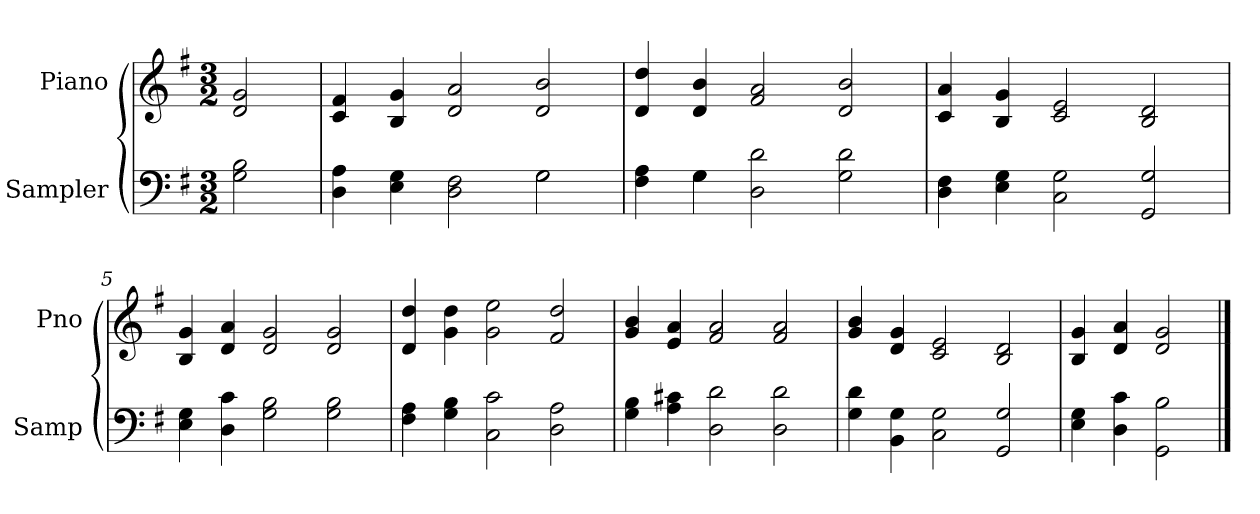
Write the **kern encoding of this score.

**kern	**kern
*part2	*part1
*staff2	*staff1
*I"Sampler	*I"Piano
*I'Samp	*I'Pno
*clefF4	*clefG2
*k[f#]	*k[f#]
*G:	*G:
*M3/2	*M3/2
=1	=1
2G 2B	2d 2g
=2	=2
*^	*
4D 4A	1ryy	4c 4f#
4E 4G	.	4B 4g
2D 2F#	.	2d 2a
2G\	2G	2d 2b
=3	=3	=3
4F# 4A	4ryy	4d 4dd
4G\	4G	4d 4b
2D 2d	1ryy	2f# 2a
2G 2d	.	2d 2b
*v	*v	*
=4	=4
4D 4F#	4c 4a
4E 4G	4B 4g
2C 2G	2c 2e
2GG 2G	2B 2d
=5	=5
4E 4G	4B 4g
4D 4c	4d 4a
2G 2B	2d 2g
2G 2B	2d 2g
=6	=6
4F# 4A	4d 4dd
4G 4B	4g 4dd
2C 2c	2g 2ee
2D 2A	2f# 2dd
=7	=7
4G 4B	4g 4b
4A 4c#X	4e 4a
2D 2d	2f# 2a
2D 2d	2f# 2a
=8	=8
4G 4d	4g 4b
4BB 4G	4d 4g
2C 2G	2c 2e
2GG 2G	2B 2d
=9	=9
4E 4G	4B 4g
4D 4c	4d 4a
2GG 2B	2d 2g
==	==
*-	*-
